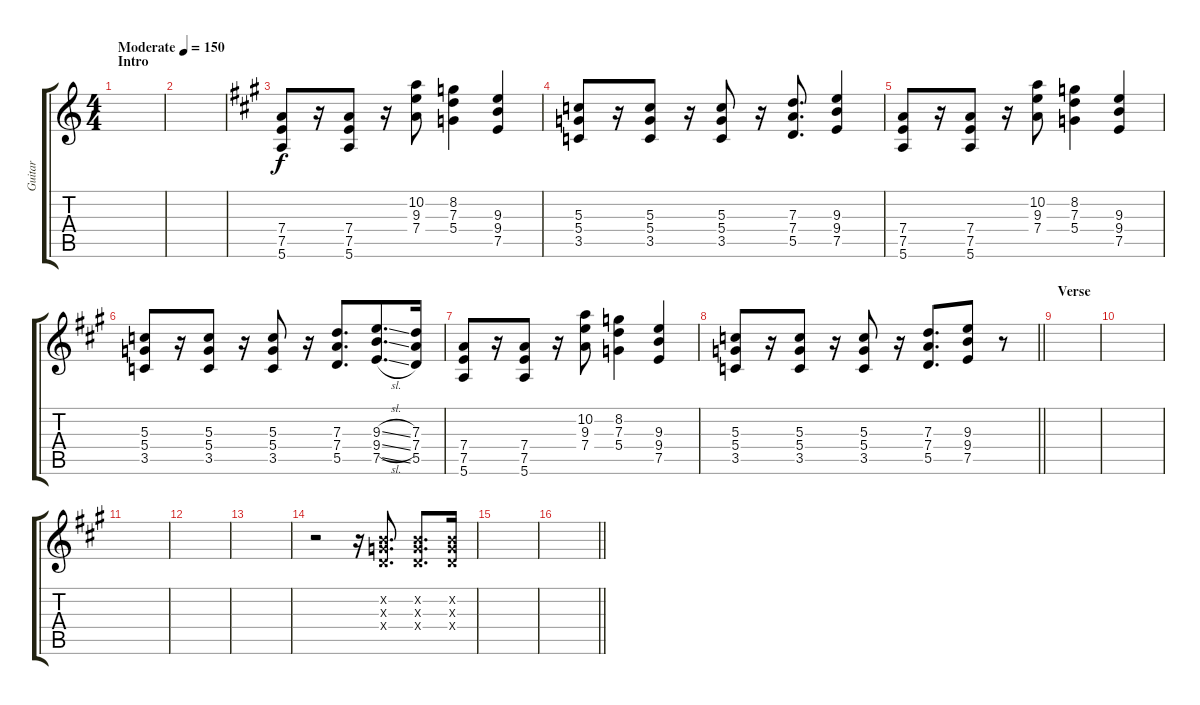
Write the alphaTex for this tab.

\track ("Guitar" "Guitar") {instrument distortionguitar}
\staff {score tabs}
\tuning (E4 B3 G3 D3 A2 E2) {hide}
\ts (4 4)
\section ("" "Intro")
\tempo (150 "Moderate")
\clef g2
\ks c
|
|
\ks a
(7.4 7.5 5.6).8 r.16 (7.4 7.5 5.6).8 r.16 (10.2 9.3 7.4).8 (8.2 7.3 5.4).4 (9.3 9.4 7.5).4 |
(5.3 5.4 3.5).8 r.16 (5.3 5.4 3.5).8 r.16 (5.3 5.4 3.5).8 r.16 (7.3 7.4 5.5).8{d} (9.3 9.4 7.5).4 |
(7.4 7.5 5.6).8 r.16 (7.4 7.5 5.6).8 r.16 (10.2 9.3 7.4).8 (8.2 7.3 5.4).4 (9.3 9.4 7.5).4 |
(5.3 5.4 3.5).8 r.16 (5.3 5.4 3.5).8 r.16 (5.3 5.4 3.5).8 r.16 (7.3 7.4 5.5).8{d beam merge} (9.3{sl} 9.4{sl} 7.5{sl}).8{d} (7.3 7.4 5.5).16 |
(7.4 7.5 5.6).8 r.16 (7.4 7.5 5.6).8 r.16 (10.2 9.3 7.4).8 (8.2 7.3 5.4).4 (9.3 9.4 7.5).4 |
\barLineRight lightlight
(5.3 5.4 3.5).8 r.16 (5.3 5.4 3.5).8 r.16 (5.3 5.4 3.5).8 r.16 (7.3 7.4 5.5).8{d beam merge} (9.3 9.4 7.5).8 r.8 |
\section ("" "Verse")
|
|
|
|
|
r.2 r.16 (0.2{x} 0.3{x} 0.4{x}).8{d} (0.2{x} 0.3{x} 0.4{x}).8{d} (0.2{x} 0.3{x} 0.4{x}).16 |
|
\barLineRight lightlight
